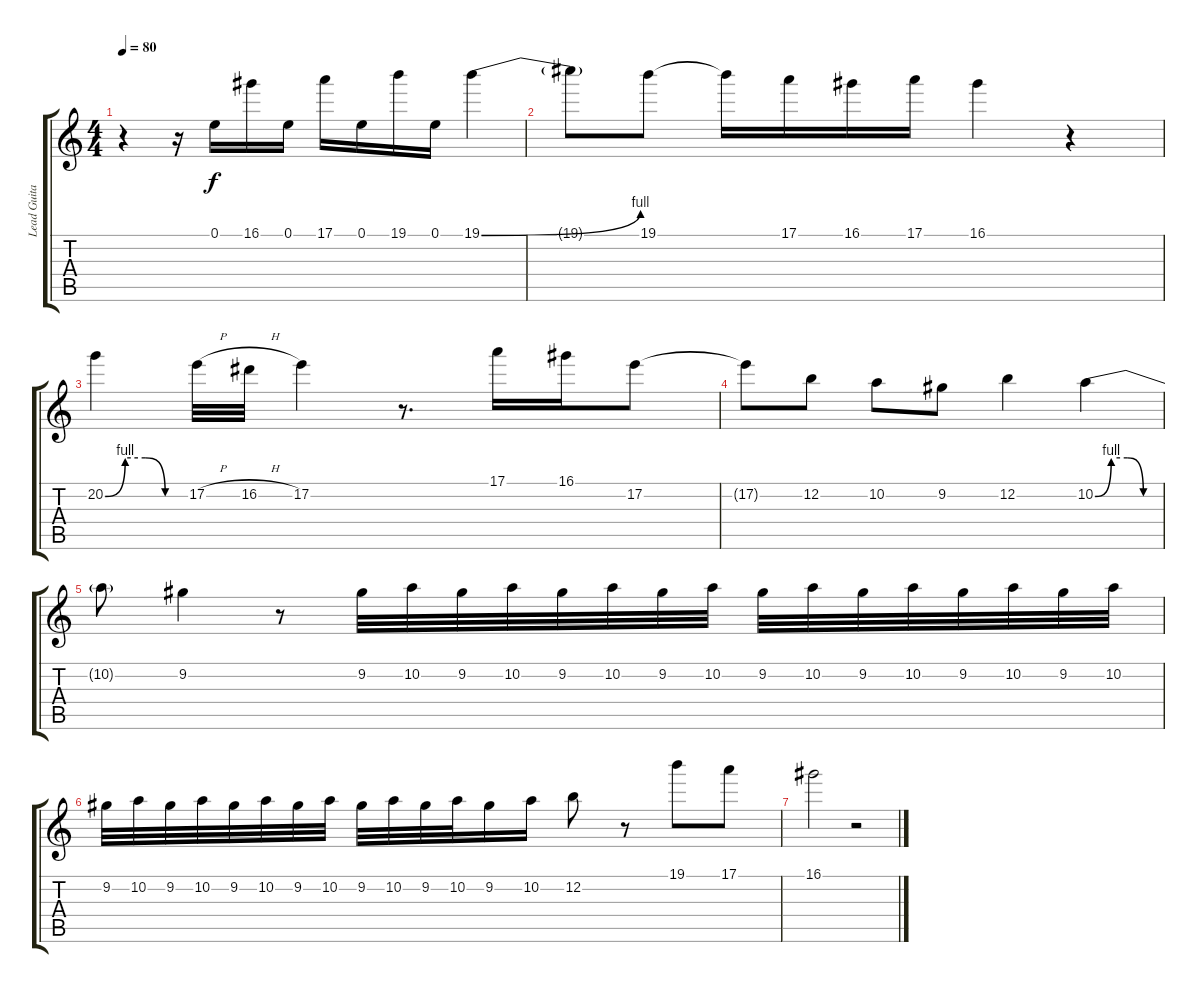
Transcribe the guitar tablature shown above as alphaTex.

\track ("Lead Guitar" "Lead Guita") {instrument distortionguitar}
\staff {score tabs}
\tuning (E4 B3 G3 D3 A2 E2) {hide}
\ts (4 4)
\tempo 80
\clef g2
\ks c
r.4{dy f} r.16 0.1.16 16.1.16 0.1.16 17.1.16 0.1.16 19.1.16 0.1.16 19.1{be (bend 0 0 60 4)}.4 |
19.1{t}.8 19.1.8 19.1{t}.16 17.1.16 16.1.16 17.1.16 16.1.4 r.4 |
20.2{be (custom 0 0 15 4 30 4 45 0 60 0)}.4 17.2{h}.32 16.2{h}.32 17.2.4 r.8{d} 17.1.16 16.1.16 17.2.8 |
17.2{t}.8 12.2.8 10.2.8 9.2.8 12.2.4 10.2{be (custom 0 0 15 4 30 4 45 0 60 0)}.4 |
10.2{t}.8 9.2.4 r.8 9.2.32 10.2.32 9.2.32 10.2.32 9.2.32 10.2.32 9.2.32 10.2.32 9.2.32 10.2.32 9.2.32 10.2.32 9.2.32 10.2.32 9.2.32 10.2.32 |
9.2.32 10.2.32 9.2.32 10.2.32 9.2.32 10.2.32 9.2.32 10.2.32 9.2.32 10.2.32 9.2.32 10.2.32 9.2.16 10.2.16 12.2.8 r.8 19.1.8 17.1.8 |
16.1.2 r.2
